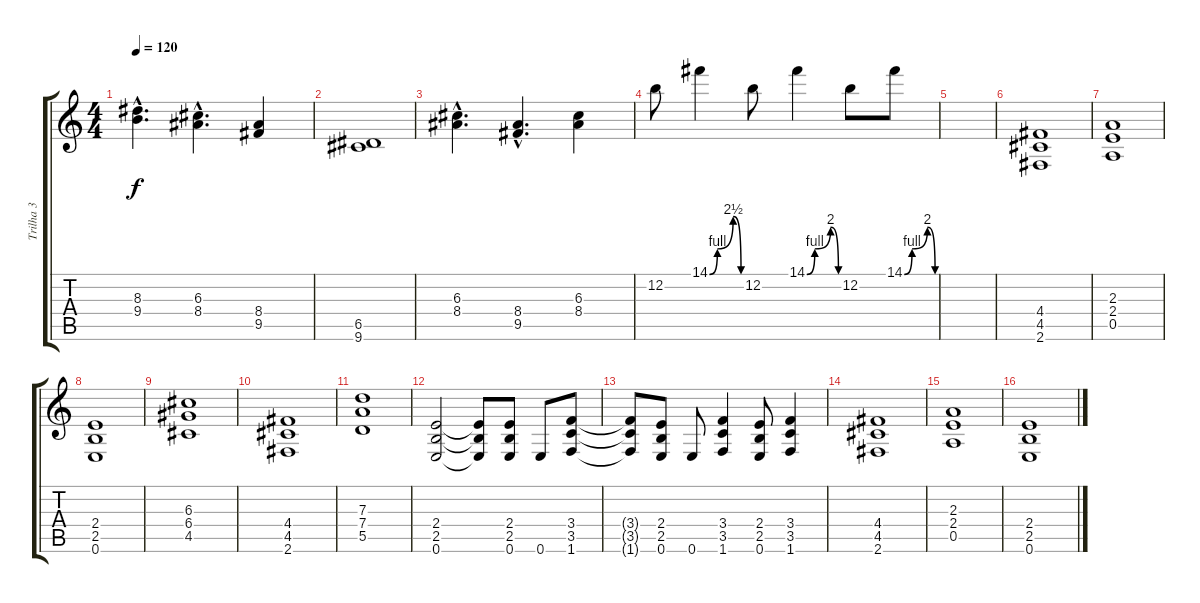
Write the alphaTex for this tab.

\track ("Trilha 3" "Trilha 3") {instrument distortionguitar}
\staff {score tabs}
\tuning (E4 B3 G3 D3 A2 E2) {hide}
\ts (4 4)
\tempo 120
\clef g2
\ks c
(8.3{hac} 9.4{hac}).4{d dy f} (6.3{hac} 8.4{hac}).4{d} (8.4 9.5).4 |
(6.5 9.6).1 |
(6.3{hac} 8.4{hac}).4{d} (8.4{hac} 9.5{hac}).4{d} (6.3 8.4).4 |
12.2.8 14.1{be (custom 0 0 15 4 45 10 60 0)}.4 12.2.8 14.1{be (custom 0 0 15 4 45 8 60 0)}.4 12.2.8 14.1{be (custom 0 0 15 4 45 8 60 0)}.8 |
|
(4.4 4.5 2.6).1 |
(2.3 2.4 0.5).1 |
(2.4 2.5 0.6).1 |
(6.3 6.4 4.5).1 |
(4.4 4.5 2.6).1 |
(7.3 7.4 5.5).1 |
(2.4 2.5 0.6).2 (2.4{t} 2.5{t} 0.6{t}).8 (2.4 2.5 0.6).8 0.6.8 (3.4 3.5 1.6).8 |
(3.4{t} 3.5{t} 1.6{t}).8 (2.4 2.5 0.6).8 0.6.8 (3.4 3.5 1.6).4 (2.4 2.5 0.6).8 (3.4 3.5 1.6).4 |
(4.4 4.5 2.6).1 |
(2.3 2.4 0.5).1 |
(2.4 2.5 0.6).1
